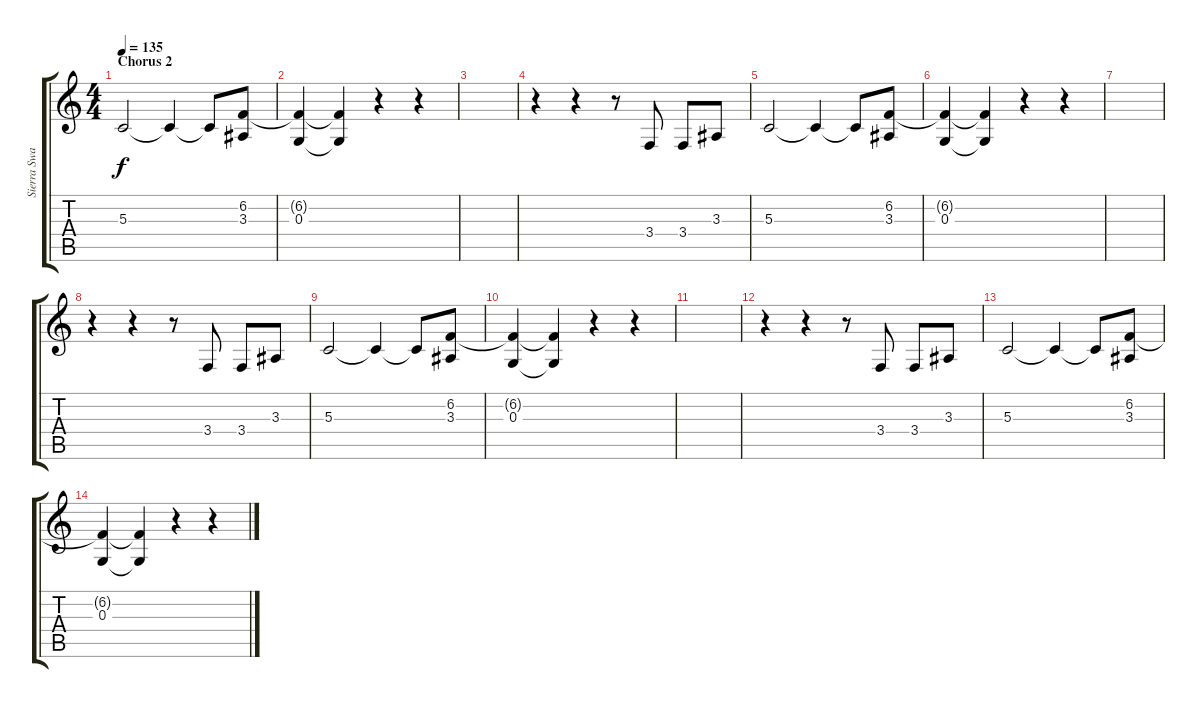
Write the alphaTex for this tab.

\track ("Sierra Swan (Vocals)" "Sierra Swa") {instrument harmonica}
\staff {score tabs}
\tuning (E4 B3 G3 D3 A2 E2) {hide}
\ts (4 4)
\section ("" "Chorus 2")
\tempo 135
\clef g2
\ks c
5.3.2{dy f} 5.3{t}.4 5.3{t}.8 (6.2 3.3).8 |
(6.2{t} 0.3).4 (6.2{t} 0.3{t}).4 r.4 r.4 |
|
r.4 r.4 r.8 3.4.8 3.4.8 3.3.8 |
5.3.2 5.3{t}.4 5.3{t}.8 (6.2 3.3).8 |
(6.2{t} 0.3).4 (6.2{t} 0.3{t}).4 r.4 r.4 |
|
r.4 r.4 r.8 3.4.8 3.4.8 3.3.8 |
5.3.2 5.3{t}.4 5.3{t}.8 (6.2 3.3).8 |
(6.2{t} 0.3).4 (6.2{t} 0.3{t}).4 r.4 r.4 |
|
r.4 r.4 r.8 3.4.8 3.4.8 3.3.8 |
5.3.2 5.3{t}.4 5.3{t}.8 (6.2 3.3).8 |
(6.2{t} 0.3).4 (6.2{t} 0.3{t}).4 r.4 r.4
